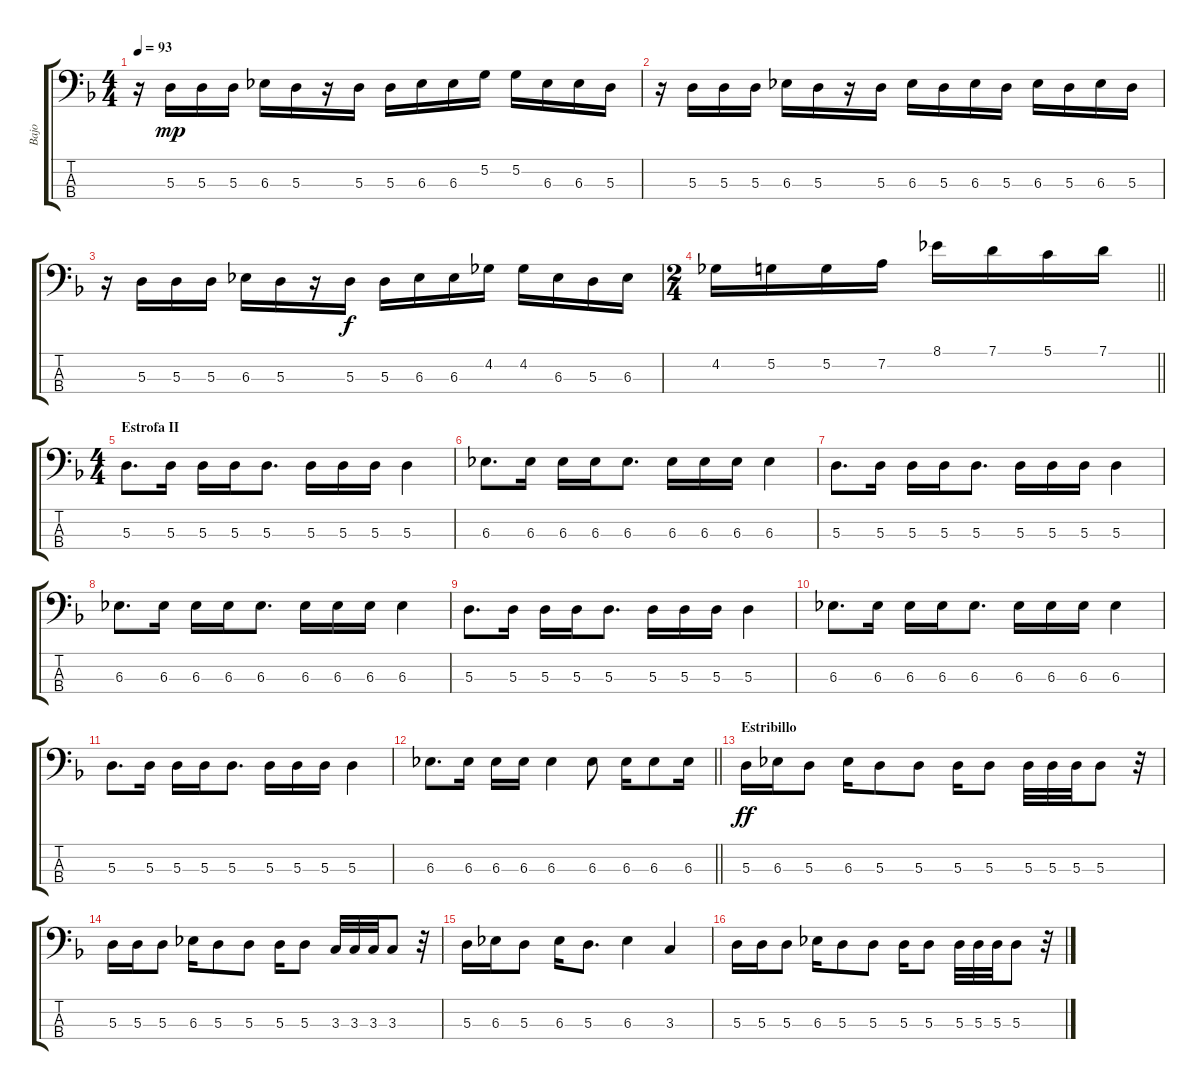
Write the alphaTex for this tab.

\track ("Bajo" "Bajo") {instrument electricbassfinger}
\staff {score tabs}
\tuning (G2 D2 A1 E1) {hide}
\ts (4 4)
\tempo 93
\clef f4
\ks dminor
r.16{dy mp} 5.3.16 5.3.16 5.3.16 6.3.16 5.3.16 r.16 5.3.16 5.3.16 6.3.16 6.3.16 5.2.16 5.2.16 6.3.16 6.3.16 5.3.16 |
r.16 5.3.16 5.3.16 5.3.16 6.3.16 5.3.16 r.16 5.3.16 6.3.16 5.3.16 6.3.16 5.3.16 6.3.16 5.3.16 6.3.16 5.3.16 |
r.16 5.3.16 5.3.16 5.3.16 6.3.16 5.3.16 r.16 5.3.16{dy f} 5.3.16 6.3.16 6.3.16 4.2.16 4.2.16 6.3.16 5.3.16 6.3.16 |
\ts (2 4)
\barLineRight lightlight
4.2.16 5.2.16 5.2.16 7.2.16 8.1.16 7.1.16 5.1.16 7.1.16 |
\ts (4 4)
\section ("" "Estrofa II")
5.3.8{d} 5.3.16 5.3.16 5.3.16 5.3.8{d} 5.3.16 5.3.16 5.3.16 5.3.4 |
6.3.8{d} 6.3.16 6.3.16 6.3.16 6.3.8{d} 6.3.16 6.3.16 6.3.16 6.3.4 |
5.3.8{d} 5.3.16 5.3.16 5.3.16 5.3.8{d} 5.3.16 5.3.16 5.3.16 5.3.4 |
6.3.8{d} 6.3.16 6.3.16 6.3.16 6.3.8{d} 6.3.16 6.3.16 6.3.16 6.3.4 |
5.3.8{d} 5.3.16 5.3.16 5.3.16 5.3.8{d} 5.3.16 5.3.16 5.3.16 5.3.4 |
6.3.8{d} 6.3.16 6.3.16 6.3.16 6.3.8{d} 6.3.16 6.3.16 6.3.16 6.3.4 |
5.3.8{d} 5.3.16 5.3.16 5.3.16 5.3.8{d} 5.3.16 5.3.16 5.3.16 5.3.4 |
\barLineRight lightlight
6.3.8{d} 6.3.16 6.3.16 6.3.16 6.3.4 6.3.8 6.3.16 6.3.8 6.3.16 |
\section ("" "Estribillo")
5.3.16{dy ff} 6.3.16 5.3.8 6.3.16 5.3.8 5.3.8 5.3.16 5.3.8 5.3.32 5.3.32 5.3.32 5.3.8 r.32 |
5.3.16 5.3.16 5.3.8 6.3.16 5.3.8 5.3.8 5.3.16 5.3.8 3.3.32 3.3.32 3.3.32 3.3.8 r.32 |
5.3.16 6.3.16 5.3.8 6.3.16 5.3.8{d} 6.3.4 3.3.4 |
5.3.16 5.3.16 5.3.8 6.3.16 5.3.8 5.3.8 5.3.16 5.3.8 5.3.32 5.3.32 5.3.32 5.3.8 r.32
